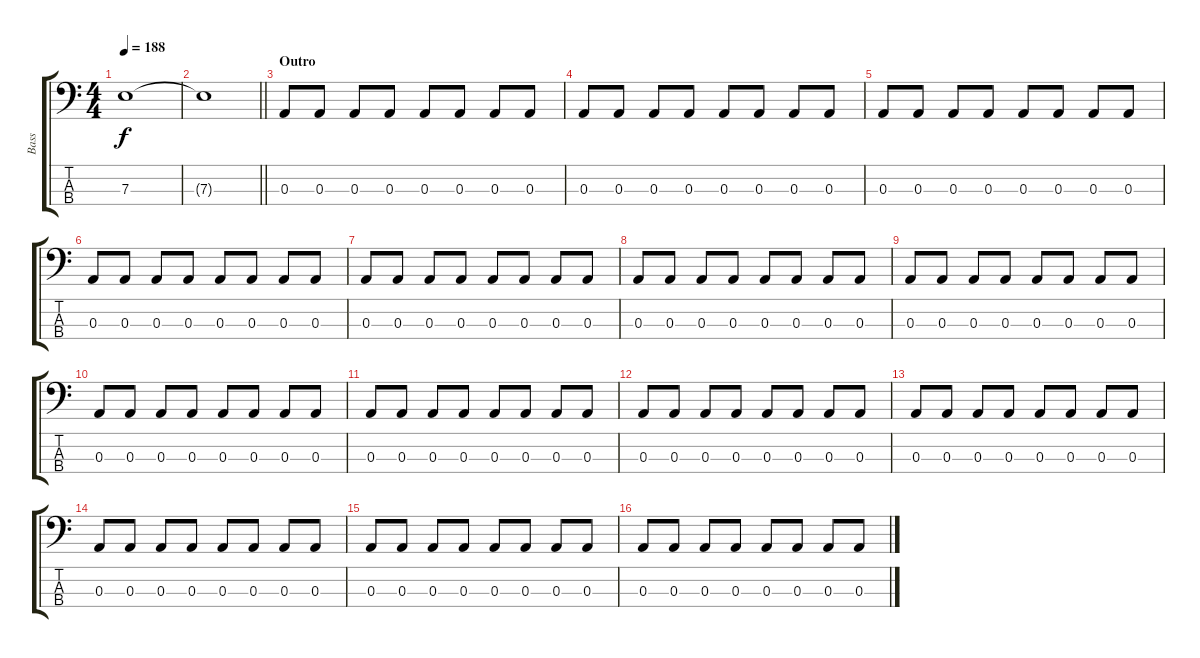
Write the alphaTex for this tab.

\track ("Bass" "Bass") {instrument electricbassfinger}
\staff {score tabs}
\tuning (G2 D2 A1 E1) {hide}
\ts (4 4)
\tempo 188
\clef f4
\ks c
7.3{t}.1{dy f} |
\barLineRight lightlight
7.3{t}.1 |
\section ("" "Outro")
0.3.8 0.3.8 0.3.8 0.3.8 0.3.8 0.3.8 0.3.8 0.3.8 |
0.3.8 0.3.8 0.3.8 0.3.8 0.3.8 0.3.8 0.3.8 0.3.8 |
0.3.8 0.3.8 0.3.8 0.3.8 0.3.8 0.3.8 0.3.8 0.3.8 |
0.3.8 0.3.8 0.3.8 0.3.8 0.3.8 0.3.8 0.3.8 0.3.8 |
0.3.8 0.3.8 0.3.8 0.3.8 0.3.8 0.3.8 0.3.8 0.3.8 |
0.3.8 0.3.8 0.3.8 0.3.8 0.3.8 0.3.8 0.3.8 0.3.8 |
0.3.8 0.3.8 0.3.8 0.3.8 0.3.8 0.3.8 0.3.8 0.3.8 |
0.3.8 0.3.8 0.3.8 0.3.8 0.3.8 0.3.8 0.3.8 0.3.8 |
0.3.8 0.3.8 0.3.8 0.3.8 0.3.8 0.3.8 0.3.8 0.3.8 |
0.3.8 0.3.8 0.3.8 0.3.8 0.3.8 0.3.8 0.3.8 0.3.8 |
0.3.8 0.3.8 0.3.8 0.3.8 0.3.8 0.3.8 0.3.8 0.3.8 |
0.3.8 0.3.8 0.3.8 0.3.8 0.3.8 0.3.8 0.3.8 0.3.8 |
0.3.8 0.3.8 0.3.8 0.3.8 0.3.8 0.3.8 0.3.8 0.3.8 |
0.3.8 0.3.8 0.3.8 0.3.8 0.3.8 0.3.8 0.3.8 0.3.8
